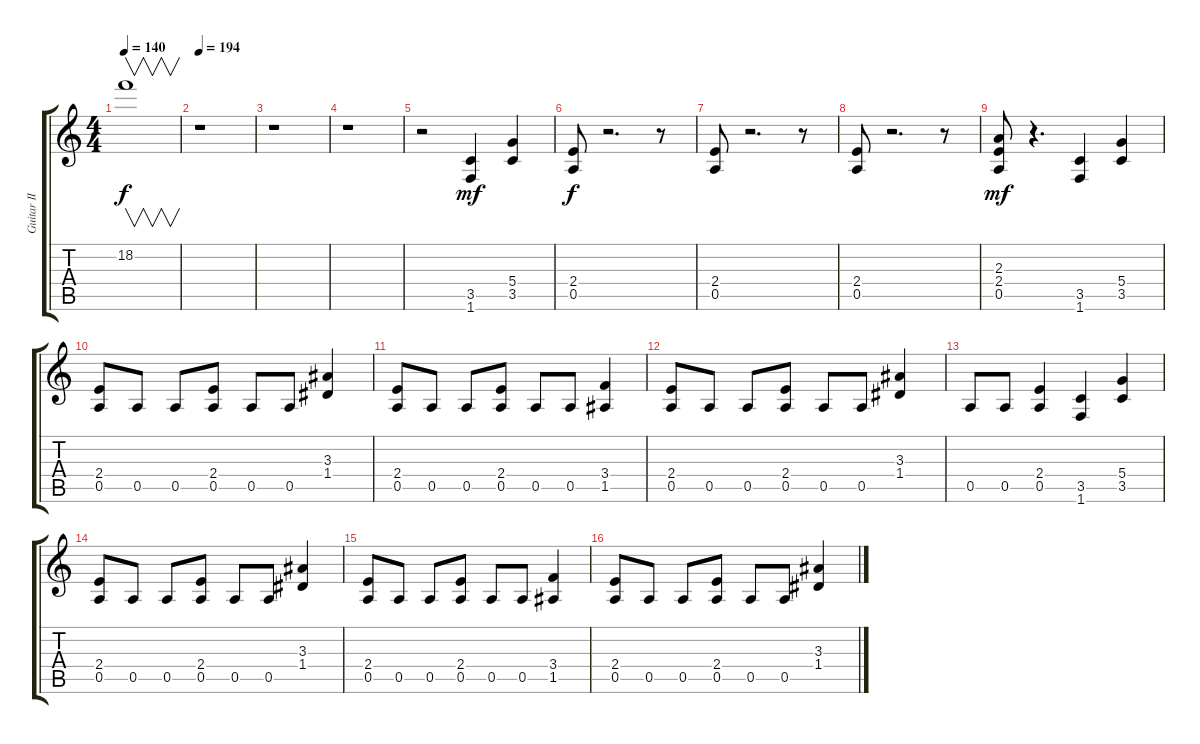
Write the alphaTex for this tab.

\track ("Guitar II" "Guitar II") {instrument distortionguitar}
\staff {score tabs}
\tuning (E4 B3 G3 D3 A2 E2) {hide}
\ts (4 4)
\tempo 140
\clef g2
\ks c
18.2.1{v dy f} |
\tempo 194
r.1 |
r.1 |
r.1 |
r.2 (3.5 1.6).4{dy mf} (5.4 3.5).4 |
(2.4 0.5).8{dy f} r.2{d} r.8 |
(2.4 0.5).8 r.2{d} r.8 |
(2.4 0.5).8 r.2{d} r.8 |
(2.3 2.4 0.5).8{dy mf} r.4{d} (3.5 1.6).4 (5.4 3.5).4 |
(2.4 0.5).8 0.5.8 0.5.8 (2.4 0.5).8 0.5.8 0.5.8 (3.3 1.4).4 |
(2.4 0.5).8 0.5.8 0.5.8 (2.4 0.5).8 0.5.8 0.5.8 (3.4 1.5).4 |
(2.4 0.5).8 0.5.8 0.5.8 (2.4 0.5).8 0.5.8 0.5.8 (3.3 1.4).4 |
0.5.8 0.5.8 (2.4 0.5).4 (3.5 1.6).4 (5.4 3.5).4 |
(2.4 0.5).8 0.5.8 0.5.8 (2.4 0.5).8 0.5.8 0.5.8 (3.3 1.4).4 |
(2.4 0.5).8 0.5.8 0.5.8 (2.4 0.5).8 0.5.8 0.5.8 (3.4 1.5).4 |
(2.4 0.5).8 0.5.8 0.5.8 (2.4 0.5).8 0.5.8 0.5.8 (3.3 1.4).4
